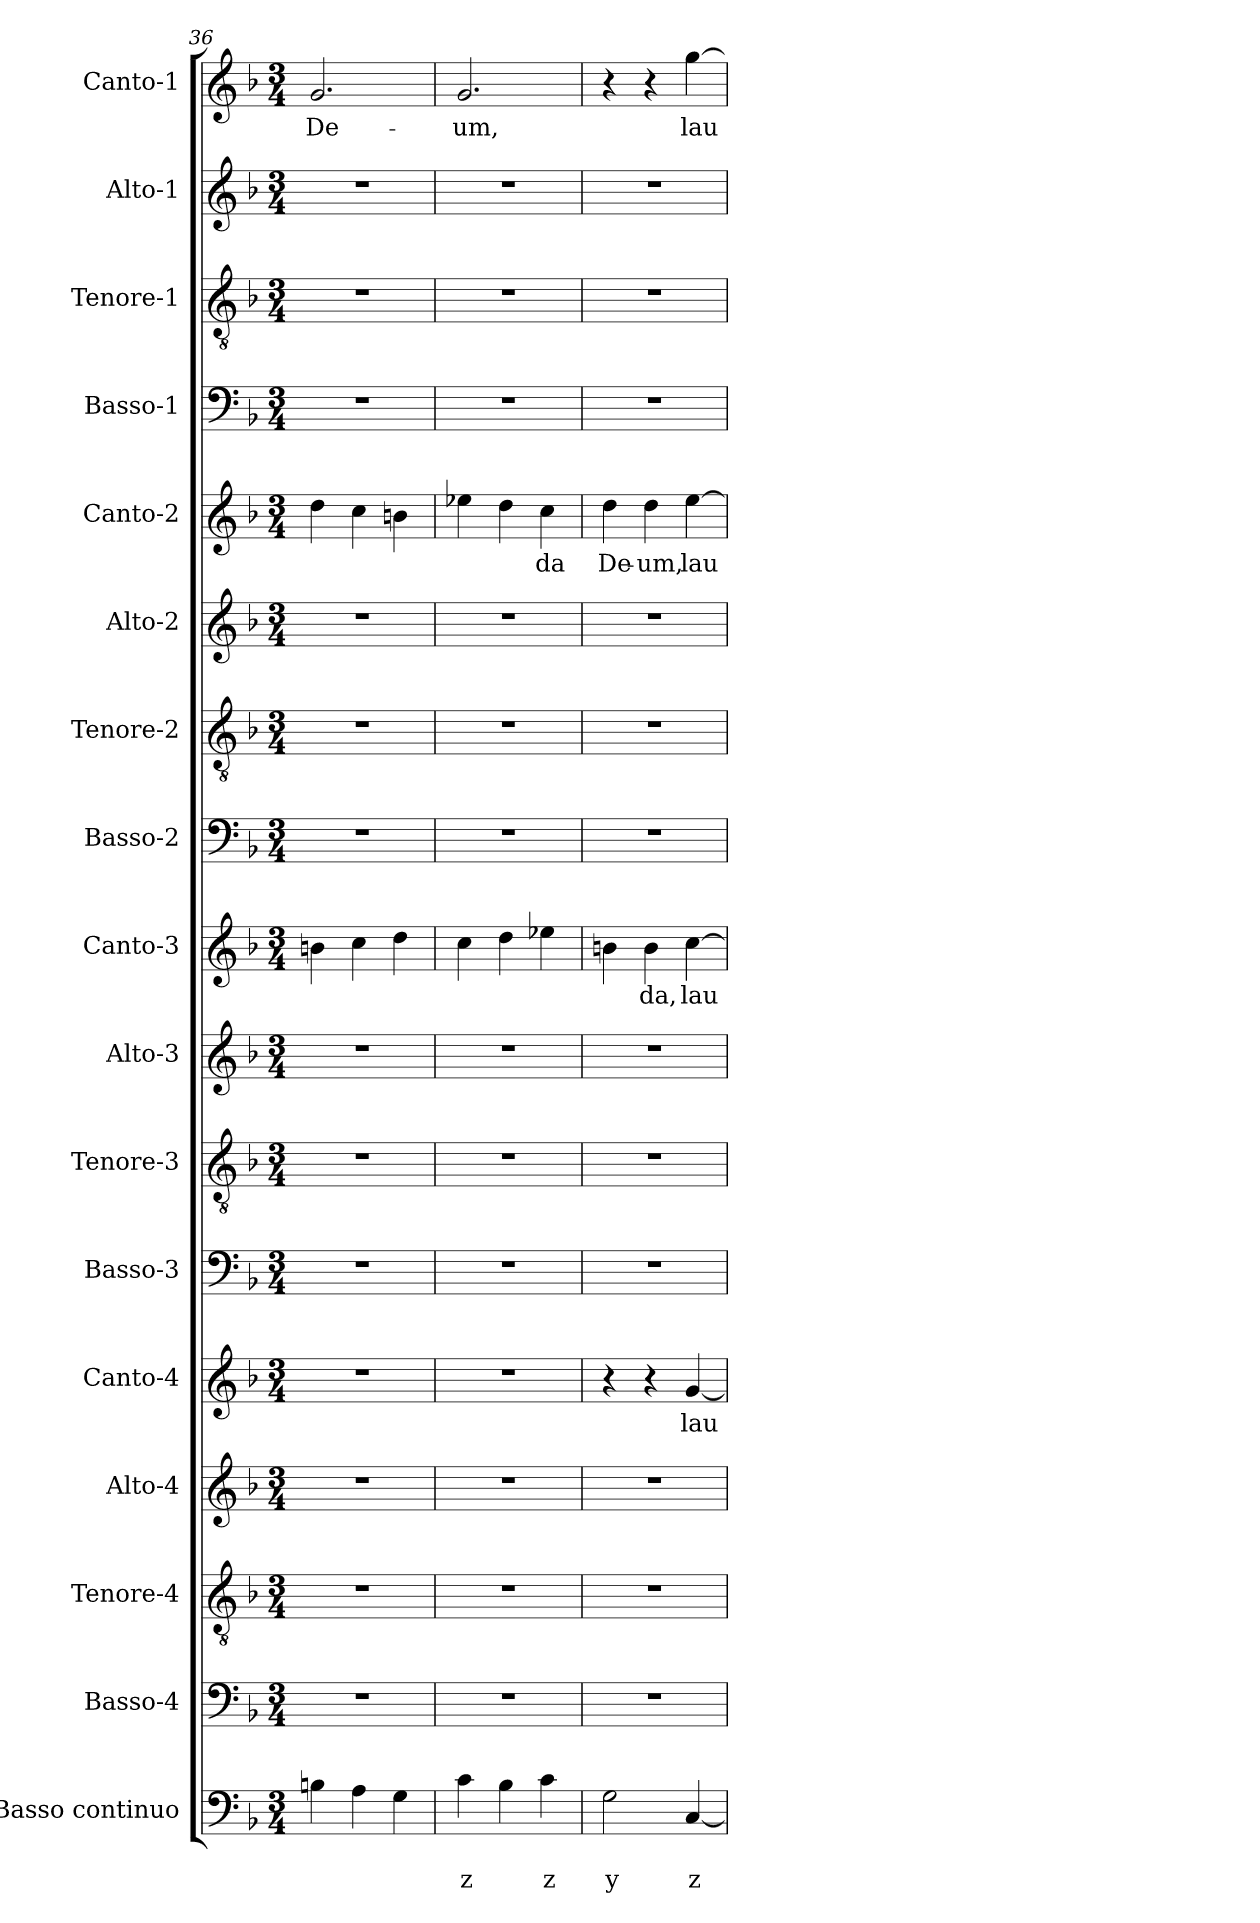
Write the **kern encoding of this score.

**kern	**text	**text	**kern	**kern	**kern	**kern	**text	**kern	**kern	**kern	**kern	**text	**kern	**kern	**kern	**kern	**text	**kern	**kern	**kern	**kern	**text
*part17	*part17	*part17	*part16	*part15	*part14	*part13	*part13	*part12	*part11	*part10	*part9	*part9	*part8	*part7	*part6	*part5	*part5	*part4	*part3	*part2	*part1	*part1
*staff17	*staff17	*staff17	*staff16	*staff15	*staff14	*staff13	*staff13	*staff12	*staff11	*staff10	*staff9	*staff9	*staff8	*staff7	*staff6	*staff5	*staff5	*staff4	*staff3	*staff2	*staff1	*staff1
*I"Basso continuo	*	*	*I"Basso-4	*I"Tenore-4	*I"Alto-4	*I"Canto-4	*	*I"Basso-3	*I"Tenore-3	*I"Alto-3	*I"Canto-3	*	*I"Basso-2	*I"Tenore-2	*I"Alto-2	*I"Canto-2	*	*I"Basso-1	*I"Tenore-1	*I"Alto-1	*I"Canto-1	*
*I'BC	*	*	*I'B4	*I'T4	*I'A4	*I'C4	*	*I'B3	*I'T3	*I'A3	*I'C3	*	*I'B2	*I'T2	*I'A2	*I'C2	*	*I'B1	*I'T1	*I'A1	*I'C1	*
*clefF4	*	*	*clefF4	*clefGv2	*clefG2	*clefG2	*	*clefF4	*clefGv2	*clefG2	*clefG2	*	*clefF4	*clefGv2	*clefG2	*clefG2	*	*clefF4	*clefGv2	*clefG2	*clefG2	*
*k[b-]	*	*	*k[b-]	*k[b-]	*k[b-]	*k[b-]	*	*k[b-]	*k[b-]	*k[b-]	*k[b-]	*	*k[b-]	*k[b-]	*k[b-]	*k[b-]	*	*k[b-]	*k[b-]	*k[b-]	*k[b-]	*
*F:	*	*	*F:	*F:	*F:	*F:	*	*F:	*F:	*F:	*F:	*	*F:	*F:	*F:	*F:	*	*F:	*F:	*F:	*F:	*
*M3/4	*	*	*M3/4	*M3/4	*M3/4	*M3/4	*	*M3/4	*M3/4	*M3/4	*M3/4	*	*M3/4	*M3/4	*M3/4	*M3/4	*	*M3/4	*M3/4	*M3/4	*M3/4	*
=36	=36	=36	=36	=36	=36	=36	=36	=36	=36	=36	=36	=36	=36	=36	=36	=36	=36	=36	=36	=36	=36	=36
!	!	!	!	!	!	!	!	!	!	!	!	!	!	!	!	!	!	!	!	!	!	!LO:LY:b
4Bn\	.	.	2.r	2.r	2.r	2.r	.	2.r	2.r	2.r	4bn\	.	2.r	2.r	2.r	4dd\	.	2.r	2.r	2.r	2.g/	De-
4A\	.	.	.	.	.	.	.	.	.	.	4cc\	.	.	.	.	4cc\	.	.	.	.	.	.
4G\	.	.	.	.	.	.	.	.	.	.	4dd\	.	.	.	.	4bn\	.	.	.	.	.	.
=37	=37	=37	=37	=37	=37	=37	=37	=37	=37	=37	=37	=37	=37	=37	=37	=37	=37	=37	=37	=37	=37	=37
!	!	!LO:LY:b	!	!	!	!	!	!	!	!	!	!	!	!	!	!	!	!	!	!	!	!
!	!	!	!	!	!	!	!	!	!	!	!	!	!	!	!	!	!	!	!	!	!	!LO:LY:b
4c\	.	z	2.r	2.r	2.r	2.r	.	2.r	2.r	2.r	4cc\	.	2.r	2.r	2.r	4ee-X\	.	2.r	2.r	2.r	2.g/	-um,
4B-\	.	.	.	.	.	.	.	.	.	.	4dd\	.	.	.	.	4dd\	.	.	.	.	.	.
!	!	!LO:LY:b	!	!	!	!	!	!	!	!	!	!	!	!	!	!	!	!	!	!	!	!
!	!	!	!	!	!	!	!	!	!	!	!	!	!	!	!	!	!LO:LY:b	!	!	!	!	!
4c\	.	z	.	.	.	.	.	.	.	.	4ee-X\	.	.	.	.	4cc\	-da	.	.	.	.	.
=38	=38	=38	=38	=38	=38	=38	=38	=38	=38	=38	=38	=38	=38	=38	=38	=38	=38	=38	=38	=38	=38	=38
!	!	!LO:LY:b	!	!	!	!	!	!	!	!	!	!	!	!	!	!	!	!	!	!	!	!
!	!	!	!	!	!	!	!	!	!	!	!	!	!	!	!	!	!LO:LY:b	!	!	!	!	!
2G\	.	y	2.r	2.r	2.r	4r	.	2.r	2.r	2.r	4bn\	.	2.r	2.r	2.r	4dd\	De-	2.r	2.r	2.r	4r	.
!	!	!	!	!	!	!	!	!	!	!	!	!LO:LY:b	!	!	!	!	!	!	!	!	!	!
!	!	!	!	!	!	!	!	!	!	!	!	!	!	!	!	!	!LO:LY:b	!	!	!	!	!
.	.	.	.	.	.	4r	.	.	.	.	4b\	-da,	.	.	.	4dd\	-um,	.	.	.	4r	.
!	!	!LO:LY:b	!	!	!	!	!	!	!	!	!	!	!	!	!	!	!	!	!	!	!	!
!	!	!	!	!	!	!	!LO:LY:b	!	!	!	!	!	!	!	!	!	!	!	!	!	!	!
!	!	!	!	!	!	!	!	!	!	!	!	!LO:LY:b	!	!	!	!	!	!	!	!	!	!
!	!	!	!	!	!	!	!	!	!	!	!	!	!	!	!	!	!LO:LY:b	!	!	!	!	!
!	!	!	!	!	!	!	!	!	!	!	!	!	!	!	!	!	!	!	!	!	!	!LO:LY:b
[4C/	.	z	.	.	.	[4g/	lau-	.	.	.	[4cc\	lau-	.	.	.	[4ee\	lau-	.	.	.	[4gg\	lau-
=	=	=	=	=	=	=	=	=	=	=	=	=	=	=	=	=	=	=	=	=	=	=
*-	*-	*-	*-	*-	*-	*-	*-	*-	*-	*-	*-	*-	*-	*-	*-	*-	*-	*-	*-	*-	*-	*-
